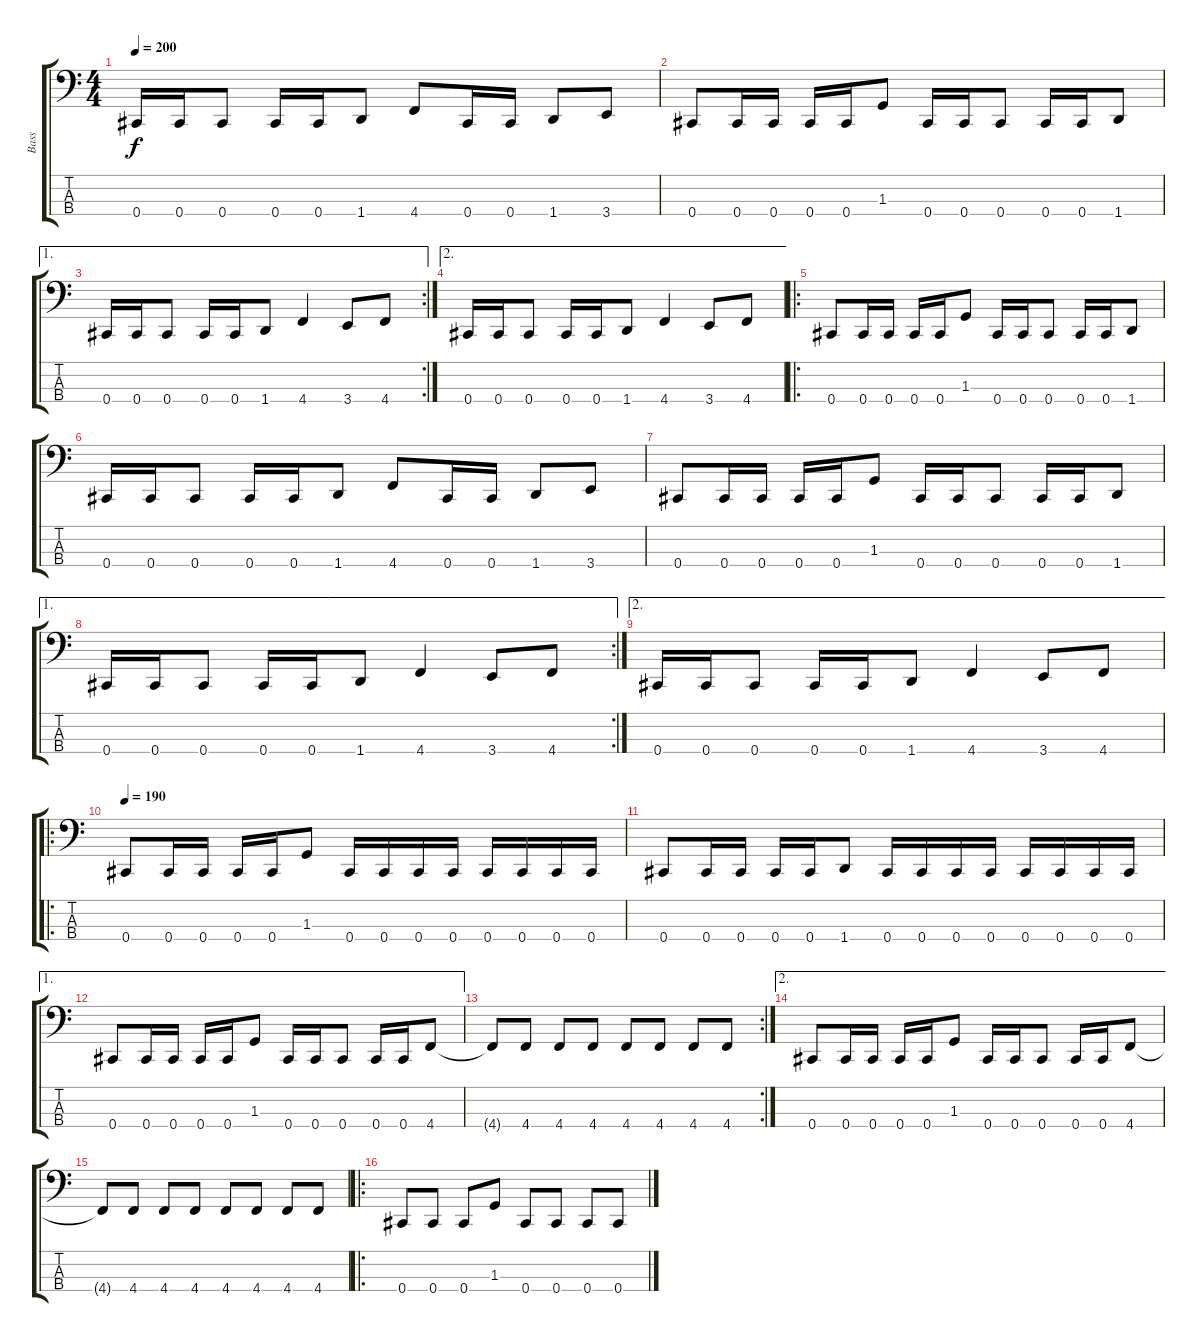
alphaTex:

\track ("Bass" "Bass") {instrument electricbassfinger}
\staff {score tabs}
\tuning (E2 B1 Gb1 Db1) {hide}
\ts (4 4)
\tempo 200
\clef f4
\ks c
0.4.16{dy f} 0.4.16 0.4.8 0.4.16 0.4.16 1.4.8 4.4.8 0.4.16 0.4.16 1.4.8 3.4.8 |
0.4.8 0.4.16 0.4.16 0.4.16 0.4.16 1.3.8 0.4.16 0.4.16 0.4.8 0.4.16 0.4.16 1.4.8 |
\ae 1
\rc 2
0.4.16 0.4.16 0.4.8 0.4.16 0.4.16 1.4.8 4.4.4 3.4.8 4.4.8 |
\ae 2
0.4.16 0.4.16 0.4.8 0.4.16 0.4.16 1.4.8 4.4.4 3.4.8 4.4.8 |
\ro
0.4.8 0.4.16 0.4.16 0.4.16 0.4.16 1.3.8 0.4.16 0.4.16 0.4.8 0.4.16 0.4.16 1.4.8 |
0.4.16 0.4.16 0.4.8 0.4.16 0.4.16 1.4.8 4.4.8 0.4.16 0.4.16 1.4.8 3.4.8 |
0.4.8 0.4.16 0.4.16 0.4.16 0.4.16 1.3.8 0.4.16 0.4.16 0.4.8 0.4.16 0.4.16 1.4.8 |
\ae 1
\rc 2
0.4.16 0.4.16 0.4.8 0.4.16 0.4.16 1.4.8 4.4.4 3.4.8 4.4.8 |
\ae 2
0.4.16 0.4.16 0.4.8 0.4.16 0.4.16 1.4.8 4.4.4 3.4.8 4.4.8 |
\ro
\tempo 190
0.4.8 0.4.16 0.4.16 0.4.16 0.4.16 1.3.8 0.4.16 0.4.16 0.4.16 0.4.16 0.4.16 0.4.16 0.4.16 0.4.16 |
0.4.8 0.4.16 0.4.16 0.4.16 0.4.16 1.4.8 0.4.16 0.4.16 0.4.16 0.4.16 0.4.16 0.4.16 0.4.16 0.4.16 |
\ae 1
0.4.8 0.4.16 0.4.16 0.4.16 0.4.16 1.3.8 0.4.16 0.4.16 0.4.8 0.4.16 0.4.16 4.4.8 |
\rc 2
4.4{t}.8 4.4.8 4.4.8 4.4.8 4.4.8 4.4.8 4.4.8 4.4.8 |
\ae 2
0.4.8 0.4.16 0.4.16 0.4.16 0.4.16 1.3.8 0.4.16 0.4.16 0.4.8 0.4.16 0.4.16 4.4.8 |
4.4{t}.8 4.4.8 4.4.8 4.4.8 4.4.8 4.4.8 4.4.8 4.4.8 |
\ro
0.4.8 0.4.8 0.4.8 1.3.8 0.4.8 0.4.8 0.4.8 0.4.8
